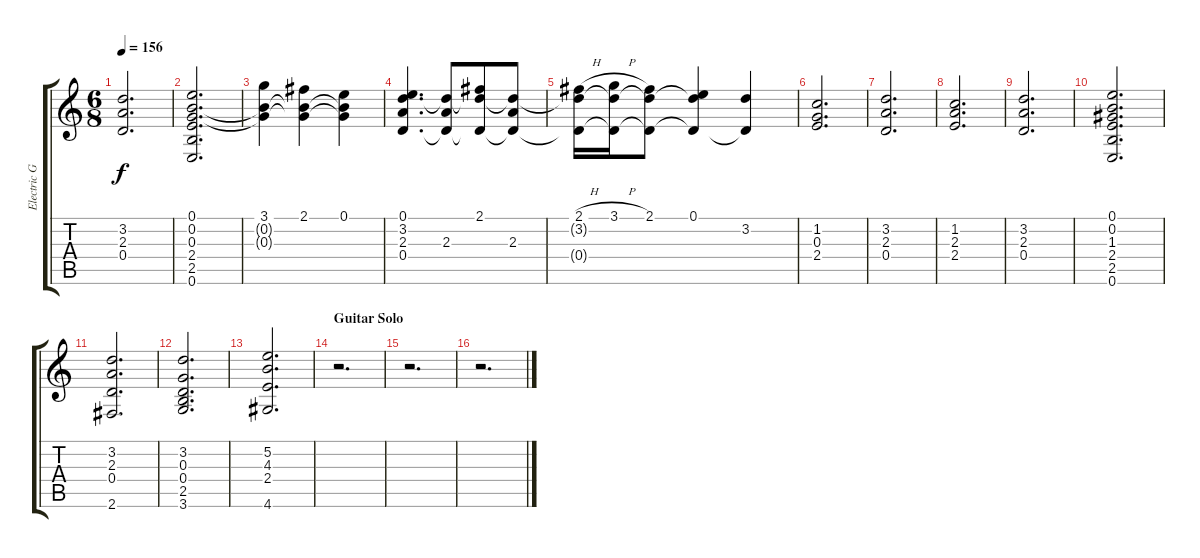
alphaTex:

\track ("Electric Guitar (Clean/Chorus)" "Electric G") {instrument electricguitarclean}
\staff {score tabs}
\tuning (E4 B3 G3 D3 A2 E2) {hide}
\ts (6 8)
\tempo 156
\clef g2
\ks c
(3.2 2.3 0.4).2{d dy f} |
(0.1 0.2 0.3 2.4 2.5 0.6).2{d} |
(3.1 0.2{t} 0.3{t}).4 (2.1 0.2{t} 0.3{t}).4 (0.1 0.2{t} 0.3{t}).4 |
(0.1 3.2 2.3 0.4).4{d} (3.2{t} 2.3 0.4{t}).8 (2.1 3.2{t} 0.4{t}).8 (3.2{t} 2.3 0.4{t}).8 |
(2.1{h} 3.2{t} 0.4{t}).16 (3.1{h} 3.2{t} 0.4{t}).16 (2.1 3.2{t} 0.4{t}).8 (0.1 3.2{t} 0.4{t}).4 (3.2 0.4{t}).4 |
(1.2 0.3 2.4).2{d} |
(3.2 2.3 0.4).2{d} |
(1.2 2.3 2.4).2{d} |
(3.2 2.3 0.4).2{d} |
(0.1 0.2 1.3 2.4 2.5 0.6).2{d} |
(3.2 2.3 0.4 2.6).2{d} |
(3.2 0.3 0.4 2.5 3.6).2{d} |
(5.2 4.3 2.4 4.6).2{d} |
\section ("" "Guitar Solo")
r.2{d} |
r.2{d} |
r.2{d}
